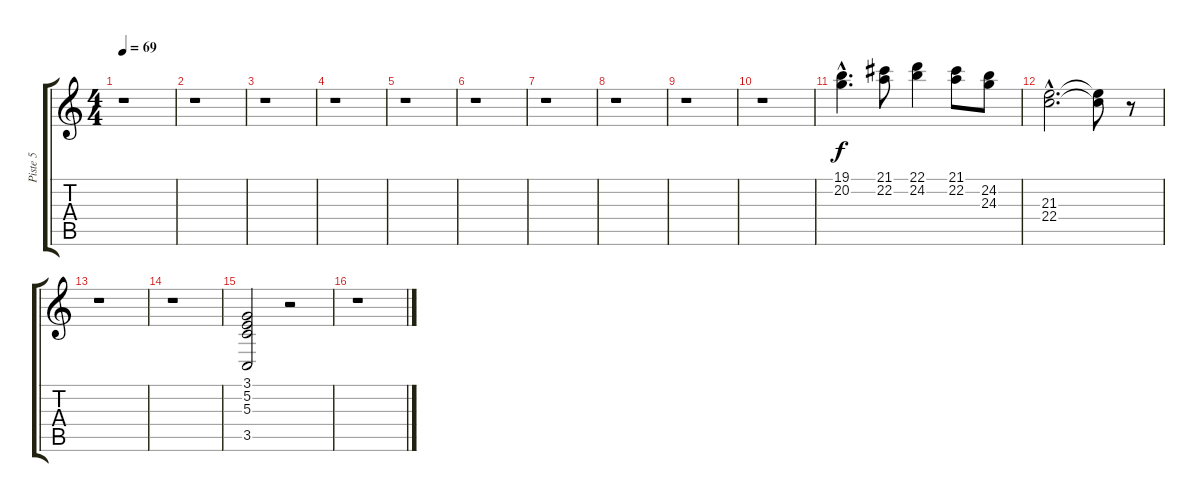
\track ("Piste 5" "Piste 5") {instrument tremolostrings}
\staff {score tabs}
\tuning (E4 B3 G3 D3 A2 E2) {hide}
\ts (4 4)
\tempo 69
\clef g2
\ks c
r.1{dy f instrument tremolostrings} |
r.1 |
r.1 |
r.1 |
r.1 |
r.1 |
r.1 |
r.1 |
r.1 |
r.1 |
(19.1{hac} 20.2{hac}).4{d} (21.1 22.2).8 (22.1 24.2).4 (21.1 22.2).8 (24.2 24.3).8 |
(21.3{hac} 22.4{hac}).2{d} (21.3{t} 22.4{t}).8 r.8 |
r.1 |
r.1 |
(3.1 5.2 5.3 3.5).2{instrument stringensemble1} r.2 |
r.1
